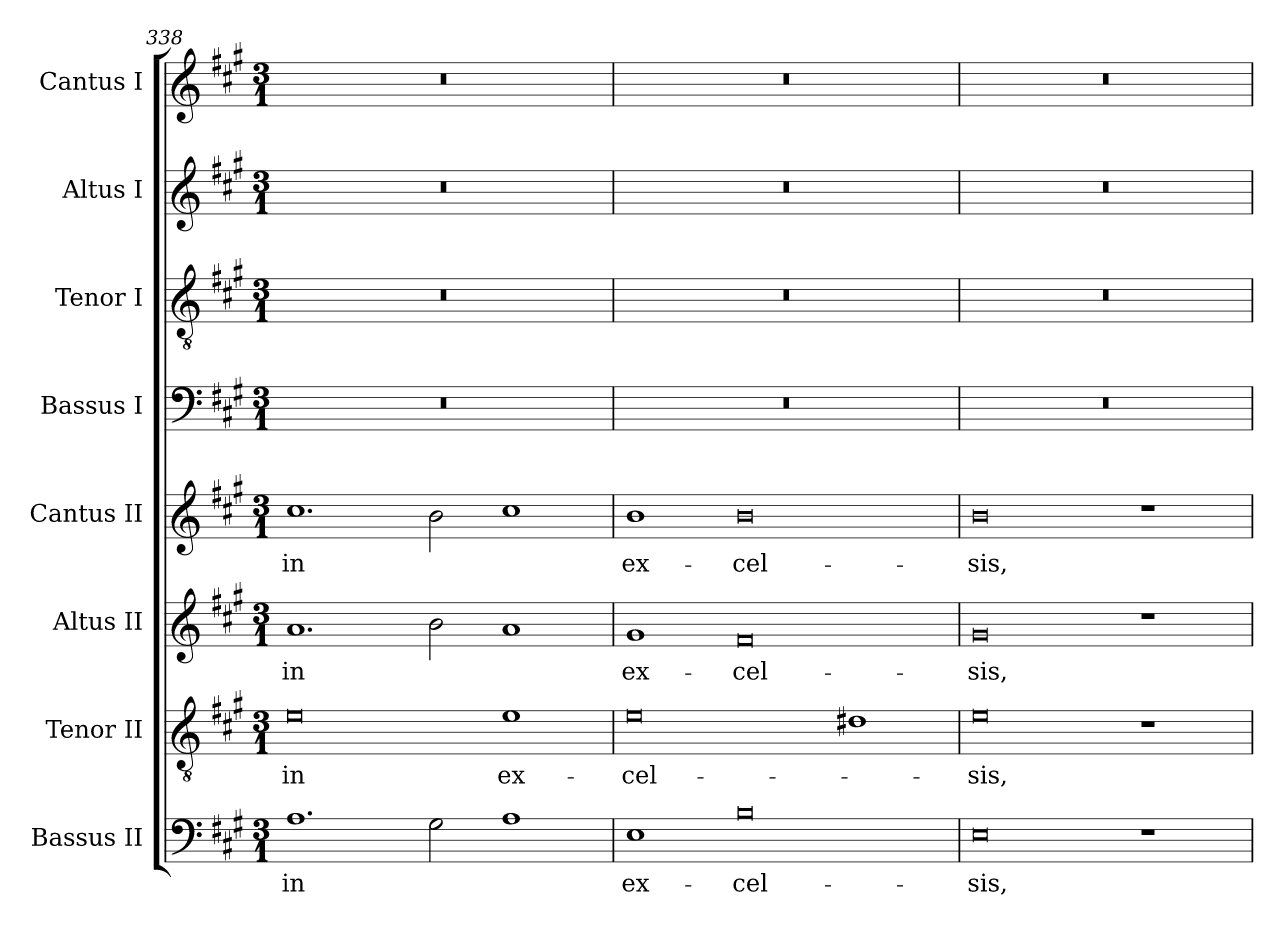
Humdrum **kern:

**kern	**text	**kern	**text	**kern	**text	**kern	**text	**kern	**kern	**kern	**kern
*part8	*part8	*part7	*part7	*part6	*part6	*part5	*part5	*part4	*part3	*part2	*part1
*staff8	*staff8	*staff7	*staff7	*staff6	*staff6	*staff5	*staff5	*staff4	*staff3	*staff2	*staff1
*I"Bassus II	*	*I"Tenor II	*	*I"Altus II	*	*I"Cantus II	*	*I"Bassus I	*I"Tenor I	*I"Altus I	*I"Cantus I
*I'B II	*	*I'T II	*	*I'A II	*	*I'C II	*	*I'B I	*I'T I	*I'A I	*I'C I
*clefF4	*	*clefGv2	*	*clefG2	*	*clefG2	*	*clefF4	*clefGv2	*clefG2	*clefG2
*k[f#c#g#]	*	*k[f#c#g#]	*	*k[f#c#g#]	*	*k[f#c#g#]	*	*k[f#c#g#]	*k[f#c#g#]	*k[f#c#g#]	*k[f#c#g#]
*A:	*	*A:	*	*A:	*	*A:	*	*A:	*A:	*A:	*A:
*M3/1	*	*M3/1	*	*M3/1	*	*M3/1	*	*M3/1	*M3/1	*M3/1	*M3/1
=338	=338	=338	=338	=338	=338	=338	=338	=338	=338	=338	=338
1.A	in	0e	in	1.a	in	1.cc#	in	0.r	0.r	0.r	0.r
2G#\	.	.	.	2b\	.	2b\	.	.	.	.	.
1A	.	1e	ex-	1a	.	1cc#	.	.	.	.	.
=339	=339	=339	=339	=339	=339	=339	=339	=339	=339	=339	=339
1E	ex-	0e	-cel-	1g#	ex-	1b	ex-	0.r	0.r	0.r	0.r
0B	-cel-	.	.	0f#	-cel-	0b	-cel-	.	.	.	.
.	.	1d#X	.	.	.	.	.	.	.	.	.
=340	=340	=340	=340	=340	=340	=340	=340	=340	=340	=340	=340
0E	-sis,	0e	-sis,	0g#	-sis,	0b	-sis,	0.r	0.r	0.r	0.r
1r	.	1r	.	1r	.	1r	.	.	.	.	.
=	=	=	=	=	=	=	=	=	=	=	=
*-	*-	*-	*-	*-	*-	*-	*-	*-	*-	*-	*-
